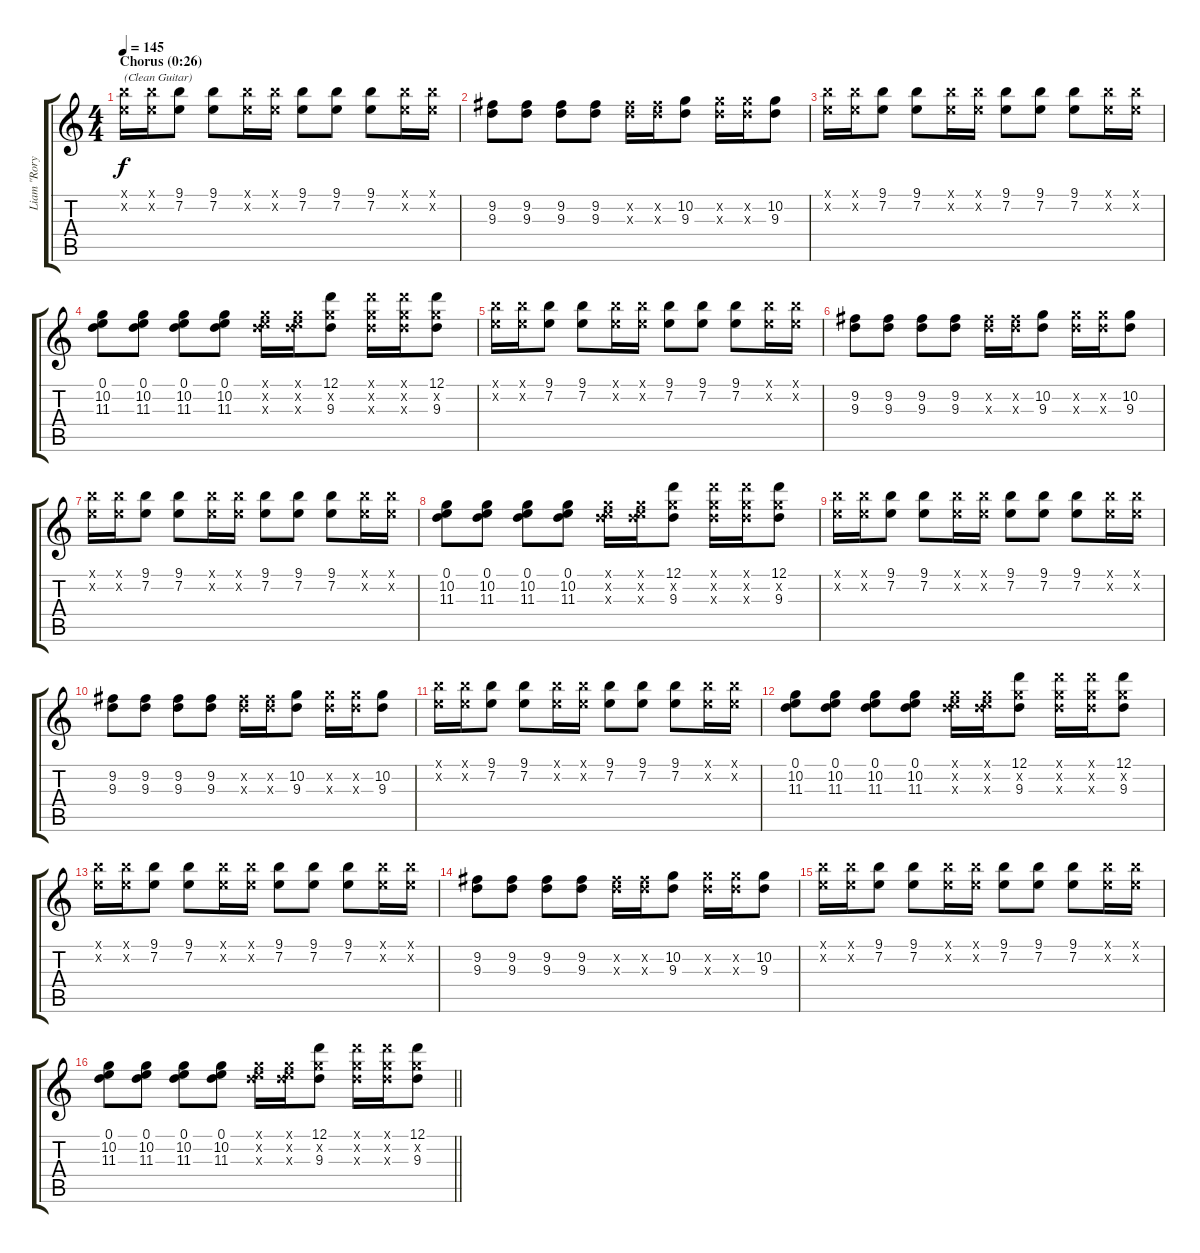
\track ("Liam \"Rory\" Clewlow [Guitar Left]" "Liam \"Rory") {instrument overdrivenguitar}
\staff {score tabs}
\tuning (D4 A3 F3 C3 G2 C2) {hide}
\ts (4 4)
\section ("" "Chorus (0:26)")
\tempo 145
\clef g2
\ks c
(9.1{x} 7.2{x}).16{txt "(Clean Guitar)" dy f instrument electricguitarclean} (9.1{x} 7.2{x}).16 (9.1 7.2).8 (9.1 7.2).8 (9.1{x} 7.2{x}).16 (9.1{x} 7.2{x}).16 (9.1 7.2).8 (9.1 7.2).8 (9.1 7.2).8 (9.1{x} 7.2{x}).16 (9.1{x} 7.2{x}).16 |
(9.2 9.3).8 (9.2 9.3).8 (9.2 9.3).8 (9.2 9.3).8 (9.2{x} 9.3{x}).16 (9.2{x} 9.3{x}).16 (10.2 9.3).8 (10.2{x} 9.3{x}).16 (10.2{x} 9.3{x}).16 (10.2 9.3).8 |
(9.1{x} 7.2{x}).16 (9.1{x} 7.2{x}).16 (9.1 7.2).8 (9.1 7.2).8 (9.1{x} 7.2{x}).16 (9.1{x} 7.2{x}).16 (9.1 7.2).8 (9.1 7.2).8 (9.1 7.2).8 (9.1{x} 7.2{x}).16 (9.1{x} 7.2{x}).16 |
(0.1 10.2 11.3).8 (0.1 10.2 11.3).8 (0.1 10.2 11.3).8 (0.1 10.2 11.3).8 (0.1{x} 10.2{x} 11.3{x}).16 (0.1{x} 10.2{x} 11.3{x}).16 (12.1 10.2{x} 9.3).8 (12.1{x} 10.2{x} 9.3{x}).16 (12.1{x} 10.2{x} 9.3{x}).16 (12.1 10.2{x} 9.3).8 |
(9.1{x} 7.2{x}).16 (9.1{x} 7.2{x}).16 (9.1 7.2).8 (9.1 7.2).8 (9.1{x} 7.2{x}).16 (9.1{x} 7.2{x}).16 (9.1 7.2).8 (9.1 7.2).8 (9.1 7.2).8 (9.1{x} 7.2{x}).16 (9.1{x} 7.2{x}).16 |
(9.2 9.3).8 (9.2 9.3).8 (9.2 9.3).8 (9.2 9.3).8 (9.2{x} 9.3{x}).16 (9.2{x} 9.3{x}).16 (10.2 9.3).8 (10.2{x} 9.3{x}).16 (10.2{x} 9.3{x}).16 (10.2 9.3).8 |
(9.1{x} 7.2{x}).16 (9.1{x} 7.2{x}).16 (9.1 7.2).8 (9.1 7.2).8 (9.1{x} 7.2{x}).16 (9.1{x} 7.2{x}).16 (9.1 7.2).8 (9.1 7.2).8 (9.1 7.2).8 (9.1{x} 7.2{x}).16 (9.1{x} 7.2{x}).16 |
(0.1 10.2 11.3).8 (0.1 10.2 11.3).8 (0.1 10.2 11.3).8 (0.1 10.2 11.3).8 (0.1{x} 10.2{x} 11.3{x}).16 (0.1{x} 10.2{x} 11.3{x}).16 (12.1 10.2{x} 9.3).8 (12.1{x} 10.2{x} 9.3{x}).16 (12.1{x} 10.2{x} 9.3{x}).16 (12.1 10.2{x} 9.3).8 |
(9.1{x} 7.2{x}).16 (9.1{x} 7.2{x}).16 (9.1 7.2).8 (9.1 7.2).8 (9.1{x} 7.2{x}).16 (9.1{x} 7.2{x}).16 (9.1 7.2).8 (9.1 7.2).8 (9.1 7.2).8 (9.1{x} 7.2{x}).16 (9.1{x} 7.2{x}).16 |
(9.2 9.3).8 (9.2 9.3).8 (9.2 9.3).8 (9.2 9.3).8 (9.2{x} 9.3{x}).16 (9.2{x} 9.3{x}).16 (10.2 9.3).8 (10.2{x} 9.3{x}).16 (10.2{x} 9.3{x}).16 (10.2 9.3).8 |
(9.1{x} 7.2{x}).16 (9.1{x} 7.2{x}).16 (9.1 7.2).8 (9.1 7.2).8 (9.1{x} 7.2{x}).16 (9.1{x} 7.2{x}).16 (9.1 7.2).8 (9.1 7.2).8 (9.1 7.2).8 (9.1{x} 7.2{x}).16 (9.1{x} 7.2{x}).16 |
(0.1 10.2 11.3).8 (0.1 10.2 11.3).8 (0.1 10.2 11.3).8 (0.1 10.2 11.3).8 (0.1{x} 10.2{x} 11.3{x}).16 (0.1{x} 10.2{x} 11.3{x}).16 (12.1 10.2{x} 9.3).8 (12.1{x} 10.2{x} 9.3{x}).16 (12.1{x} 10.2{x} 9.3{x}).16 (12.1 10.2{x} 9.3).8 |
(9.1{x} 7.2{x}).16 (9.1{x} 7.2{x}).16 (9.1 7.2).8 (9.1 7.2).8 (9.1{x} 7.2{x}).16 (9.1{x} 7.2{x}).16 (9.1 7.2).8 (9.1 7.2).8 (9.1 7.2).8 (9.1{x} 7.2{x}).16 (9.1{x} 7.2{x}).16 |
(9.2 9.3).8 (9.2 9.3).8 (9.2 9.3).8 (9.2 9.3).8 (9.2{x} 9.3{x}).16 (9.2{x} 9.3{x}).16 (10.2 9.3).8 (10.2{x} 9.3{x}).16 (10.2{x} 9.3{x}).16 (10.2 9.3).8 |
(9.1{x} 7.2{x}).16 (9.1{x} 7.2{x}).16 (9.1 7.2).8 (9.1 7.2).8 (9.1{x} 7.2{x}).16 (9.1{x} 7.2{x}).16 (9.1 7.2).8 (9.1 7.2).8 (9.1 7.2).8 (9.1{x} 7.2{x}).16 (9.1{x} 7.2{x}).16 |
\barLineRight lightlight
(0.1 10.2 11.3).8 (0.1 10.2 11.3).8 (0.1 10.2 11.3).8 (0.1 10.2 11.3).8 (0.1{x} 10.2{x} 11.3{x}).16 (0.1{x} 10.2{x} 11.3{x}).16 (12.1 10.2{x} 9.3).8 (12.1{x} 10.2{x} 9.3{x}).16 (12.1{x} 10.2{x} 9.3{x}).16 (12.1 10.2{x} 9.3).8
